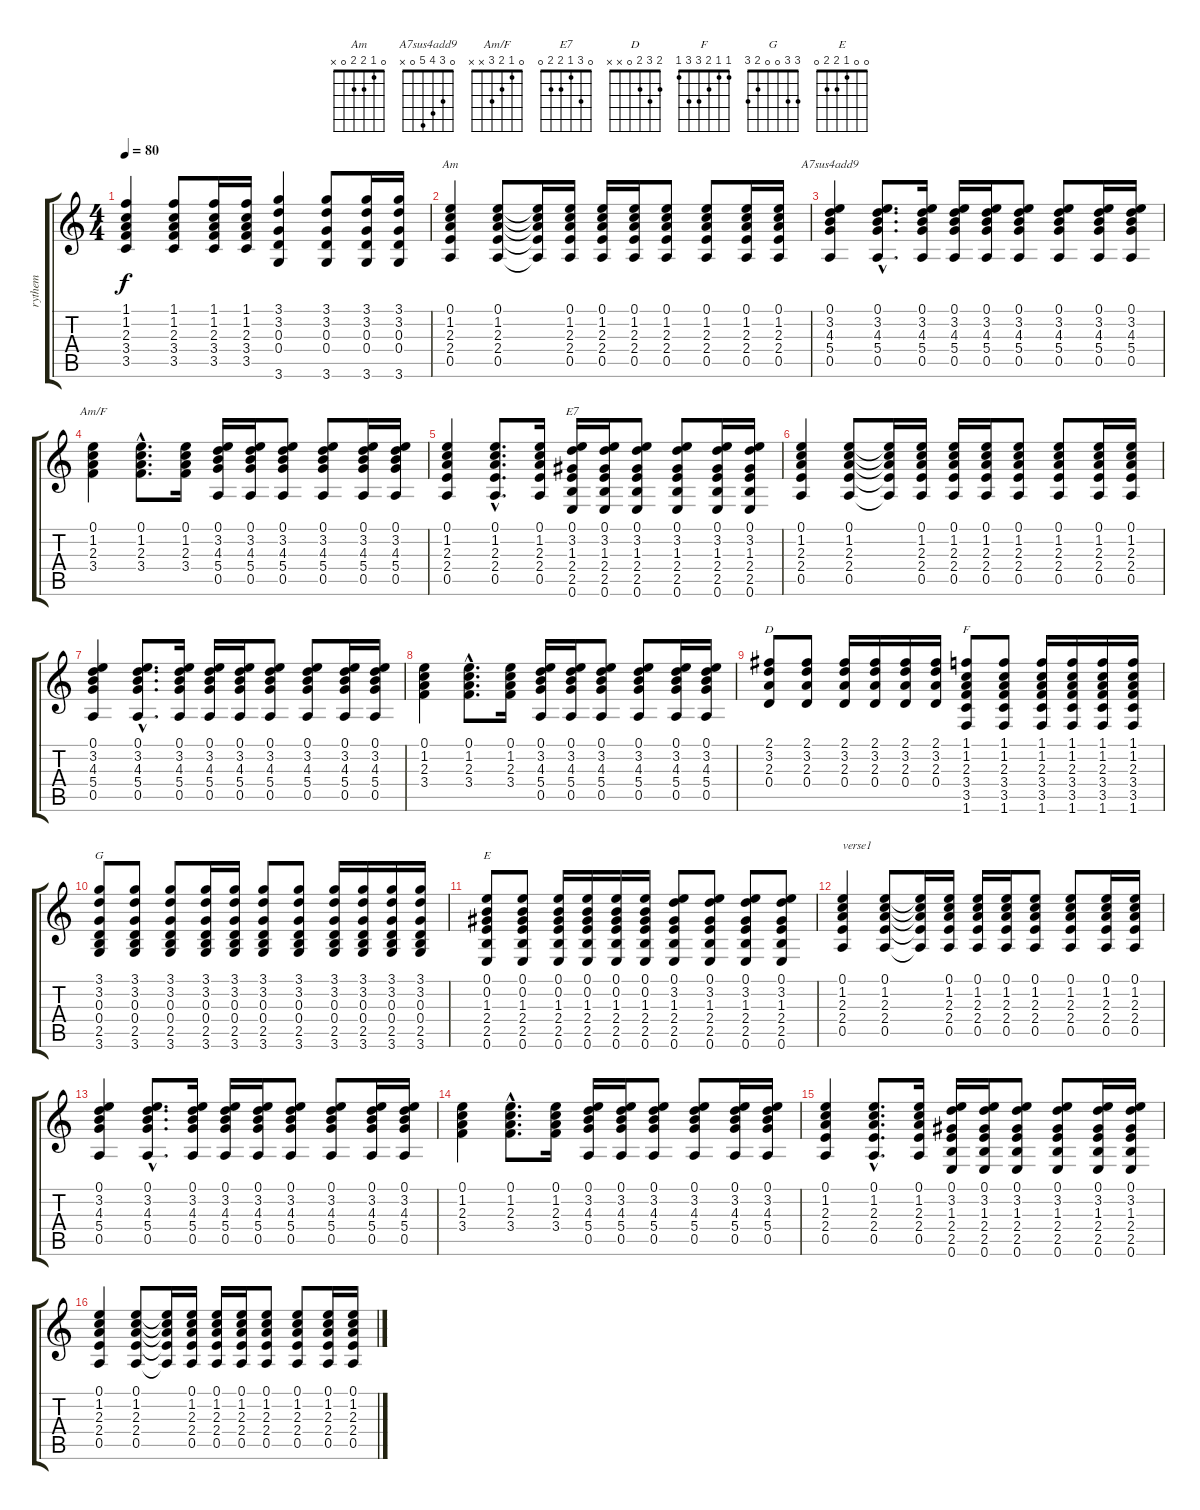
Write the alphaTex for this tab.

\track ("rythem" "rythem") {instrument acousticguitarsteel}
\staff {score tabs}
\tuning (E4 B3 G3 D3 A2 E2) {hide}
\chord ("Am" 0 1 2 2 0 x)
\chord ("A7sus4add9" 0 3 4 5 0 x)
\chord ("Am/F" 0 1 2 3 x x)
\chord ("E7" 0 3 1 2 2 0)
\chord ("D" 2 3 2 0 x x)
\chord ("F" 1 1 2 3 3 1)
\chord ("G" 3 3 0 0 2 3)
\chord ("E" 0 0 1 2 2 0)
\ts (4 4)
\tempo 80
\clef g2
\ks c
(1.1 1.2 2.3 3.4 3.5).4{dy f} (1.1 1.2 2.3 3.4 3.5).8 (1.1 1.2 2.3 3.4 3.5).16 (1.1 1.2 2.3 3.4 3.5).16 (3.1 3.2 0.3 0.4 3.6).4 (3.1 3.2 0.3 0.4 3.6).8 (3.1 3.2 0.3 0.4 3.6).16 (3.1 3.2 0.3 0.4 3.6).16 |
(0.1 1.2 2.3 2.4 0.5).4{ch "Am"} (0.1 1.2 2.3 2.4 0.5).8 (0.1{t} 1.2{t} 2.3{t} 2.4{t} 0.5{t}).16 (0.1 1.2 2.3 2.4 0.5).16 (0.1 1.2 2.3 2.4 0.5).16 (0.1 1.2 2.3 2.4 0.5).16 (0.1 1.2 2.3 2.4 0.5).8 (0.1 1.2 2.3 2.4 0.5).8 (0.1 1.2 2.3 2.4 0.5).16 (0.1 1.2 2.3 2.4 0.5).16 |
(0.1 3.2 4.3 5.4 0.5).4{ch "A7sus4add9"} (0.1{hac} 3.2{hac} 4.3{hac} 5.4{hac} 0.5{hac}).8{d} (0.1 3.2 4.3 5.4 0.5).16 (0.1 3.2 4.3 5.4 0.5).16 (0.1 3.2 4.3 5.4 0.5).16 (0.1 3.2 4.3 5.4 0.5).8 (0.1 3.2 4.3 5.4 0.5).8 (0.1 3.2 4.3 5.4 0.5).16 (0.1 3.2 4.3 5.4 0.5).16 |
(0.1 1.2 2.3 3.4).4{ch "Am/F"} (0.1{hac} 1.2{hac} 2.3{hac} 3.4{hac}).8{d} (0.1 1.2 2.3 3.4).16 (0.1 3.2 4.3 5.4 0.5).16 (0.1 3.2 4.3 5.4 0.5).16 (0.1 3.2 4.3 5.4 0.5).8 (0.1 3.2 4.3 5.4 0.5).8 (0.1 3.2 4.3 5.4 0.5).16 (0.1 3.2 4.3 5.4 0.5).16 |
(0.1 1.2 2.3 2.4 0.5).4 (0.1{hac} 1.2{hac} 2.3{hac} 2.4{hac} 0.5{hac}).8{d} (0.1 1.2 2.3 2.4 0.5).16 (0.1 3.2 1.3 2.4 2.5 0.6).16{ch "E7"} (0.1 3.2 1.3 2.4 2.5 0.6).16 (0.1 3.2 1.3 2.4 2.5 0.6).8 (0.1 3.2 1.3 2.4 2.5 0.6).8 (0.1 3.2 1.3 2.4 2.5 0.6).16 (0.1 3.2 1.3 2.4 2.5 0.6).16 |
(0.1 1.2 2.3 2.4 0.5).4 (0.1 1.2 2.3 2.4 0.5).8 (0.1{t} 1.2{t} 2.3{t} 2.4{t} 0.5{t}).16 (0.1 1.2 2.3 2.4 0.5).16 (0.1 1.2 2.3 2.4 0.5).16 (0.1 1.2 2.3 2.4 0.5).16 (0.1 1.2 2.3 2.4 0.5).8 (0.1 1.2 2.3 2.4 0.5).8 (0.1 1.2 2.3 2.4 0.5).16 (0.1 1.2 2.3 2.4 0.5).16 |
(0.1 3.2 4.3 5.4 0.5).4 (0.1{hac} 3.2{hac} 4.3{hac} 5.4{hac} 0.5{hac}).8{d} (0.1 3.2 4.3 5.4 0.5).16 (0.1 3.2 4.3 5.4 0.5).16 (0.1 3.2 4.3 5.4 0.5).16 (0.1 3.2 4.3 5.4 0.5).8 (0.1 3.2 4.3 5.4 0.5).8 (0.1 3.2 4.3 5.4 0.5).16 (0.1 3.2 4.3 5.4 0.5).16 |
(0.1 1.2 2.3 3.4).4 (0.1{hac} 1.2{hac} 2.3{hac} 3.4{hac}).8{d} (0.1 1.2 2.3 3.4).16 (0.1 3.2 4.3 5.4 0.5).16 (0.1 3.2 4.3 5.4 0.5).16 (0.1 3.2 4.3 5.4 0.5).8 (0.1 3.2 4.3 5.4 0.5).8 (0.1 3.2 4.3 5.4 0.5).16 (0.1 3.2 4.3 5.4 0.5).16 |
(2.1 3.2 2.3 0.4).8{ch "D"} (2.1 3.2 2.3 0.4).8 (2.1 3.2 2.3 0.4).16 (2.1 3.2 2.3 0.4).16 (2.1 3.2 2.3 0.4).16 (2.1 3.2 2.3 0.4).16 (1.1 1.2 2.3 3.4 3.5 1.6).8{ch "F"} (1.1 1.2 2.3 3.4 3.5 1.6).8 (1.1 1.2 2.3 3.4 3.5 1.6).16 (1.1 1.2 2.3 3.4 3.5 1.6).16 (1.1 1.2 2.3 3.4 3.5 1.6).16 (1.1 1.2 2.3 3.4 3.5 1.6).16 |
(3.1 3.2 0.3 0.4 2.5 3.6).8{ch "G"} (3.1 3.2 0.3 0.4 2.5 3.6).8 (3.1 3.2 0.3 0.4 2.5 3.6).8 (3.1 3.2 0.3 0.4 2.5 3.6).16 (3.1 3.2 0.3 0.4 2.5 3.6).16 (3.1 3.2 0.3 0.4 2.5 3.6).8 (3.1 3.2 0.3 0.4 2.5 3.6).8 (3.1 3.2 0.3 0.4 2.5 3.6).16 (3.1 3.2 0.3 0.4 2.5 3.6).16 (3.1 3.2 0.3 0.4 2.5 3.6).16 (3.1 3.2 0.3 0.4 2.5 3.6).16 |
(0.1 0.2 1.3 2.4 2.5 0.6).8{ch "E"} (0.1 0.2 1.3 2.4 2.5 0.6).8 (0.1 0.2 1.3 2.4 2.5 0.6).16 (0.1 0.2 1.3 2.4 2.5 0.6).16 (0.1 0.2 1.3 2.4 2.5 0.6).16 (0.1 0.2 1.3 2.4 2.5 0.6).16 (0.1 3.2 1.3 2.4 2.5 0.6).8 (0.1 3.2 1.3 2.4 2.5 0.6).8 (0.1 3.2 1.3 2.4 2.5 0.6).8 (0.1 3.2 1.3 2.4 2.5 0.6).8 |
(0.1 1.2 2.3 2.4 0.5).4{txt "verse1"} (0.1 1.2 2.3 2.4 0.5).8 (0.1{t} 1.2{t} 2.3{t} 2.4{t} 0.5{t}).16 (0.1 1.2 2.3 2.4 0.5).16 (0.1 1.2 2.3 2.4 0.5).16 (0.1 1.2 2.3 2.4 0.5).16 (0.1 1.2 2.3 2.4 0.5).8 (0.1 1.2 2.3 2.4 0.5).8 (0.1 1.2 2.3 2.4 0.5).16 (0.1 1.2 2.3 2.4 0.5).16 |
(0.1 3.2 4.3 5.4 0.5).4 (0.1{hac} 3.2{hac} 4.3{hac} 5.4{hac} 0.5{hac}).8{d} (0.1 3.2 4.3 5.4 0.5).16 (0.1 3.2 4.3 5.4 0.5).16 (0.1 3.2 4.3 5.4 0.5).16 (0.1 3.2 4.3 5.4 0.5).8 (0.1 3.2 4.3 5.4 0.5).8 (0.1 3.2 4.3 5.4 0.5).16 (0.1 3.2 4.3 5.4 0.5).16 |
(0.1 1.2 2.3 3.4).4 (0.1{hac} 1.2{hac} 2.3{hac} 3.4{hac}).8{d} (0.1 1.2 2.3 3.4).16 (0.1 3.2 4.3 5.4 0.5).16 (0.1 3.2 4.3 5.4 0.5).16 (0.1 3.2 4.3 5.4 0.5).8 (0.1 3.2 4.3 5.4 0.5).8 (0.1 3.2 4.3 5.4 0.5).16 (0.1 3.2 4.3 5.4 0.5).16 |
(0.1 1.2 2.3 2.4 0.5).4 (0.1{hac} 1.2{hac} 2.3{hac} 2.4{hac} 0.5{hac}).8{d} (0.1 1.2 2.3 2.4 0.5).16 (0.1 3.2 1.3 2.4 2.5 0.6).16 (0.1 3.2 1.3 2.4 2.5 0.6).16 (0.1 3.2 1.3 2.4 2.5 0.6).8 (0.1 3.2 1.3 2.4 2.5 0.6).8 (0.1 3.2 1.3 2.4 2.5 0.6).16 (0.1 3.2 1.3 2.4 2.5 0.6).16 |
(0.1 1.2 2.3 2.4 0.5).4 (0.1 1.2 2.3 2.4 0.5).8 (0.1{t} 1.2{t} 2.3{t} 2.4{t} 0.5{t}).16 (0.1 1.2 2.3 2.4 0.5).16 (0.1 1.2 2.3 2.4 0.5).16 (0.1 1.2 2.3 2.4 0.5).16 (0.1 1.2 2.3 2.4 0.5).8 (0.1 1.2 2.3 2.4 0.5).8 (0.1 1.2 2.3 2.4 0.5).16 (0.1 1.2 2.3 2.4 0.5).16
